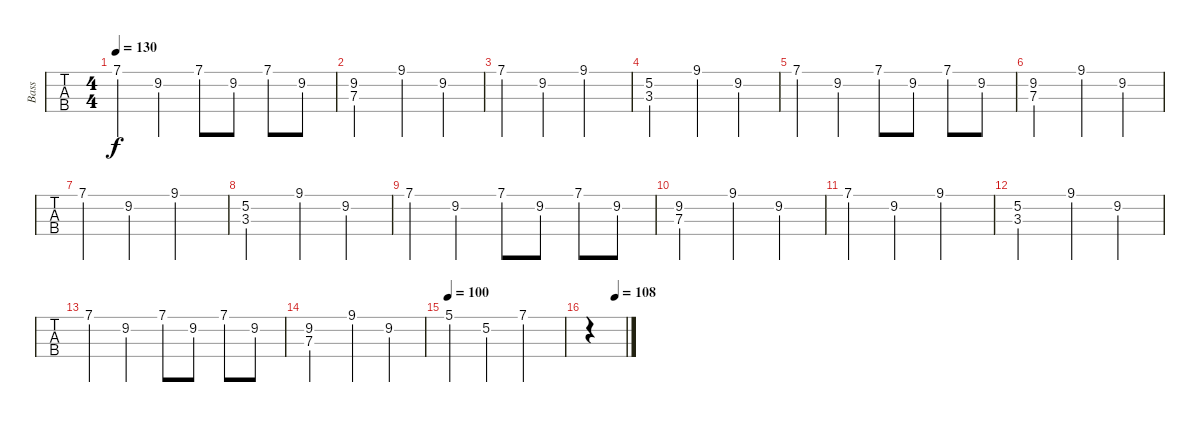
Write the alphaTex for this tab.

\track ("Bass" "Bass") {instrument electricbassfinger}
\staff {tabs}
\tuning (G2 D2 A1 E1) {hide}
\ts (4 4)
\tempo 130
\clef f4
\ks c
7.1.4{dy f} 9.2.4 7.1.8 9.2.8 7.1.8 9.2.8 |
(9.2 7.3).2 9.1.4 9.2.4 |
7.1.4 9.2.4 9.1.2 |
(5.2 3.3).2 9.1.4 9.2.4 |
7.1.4 9.2.4 7.1.8 9.2.8 7.1.8 9.2.8 |
(9.2 7.3).2 9.1.4 9.2.4 |
7.1.4 9.2.4 9.1.2 |
(5.2 3.3).2 9.1.4 9.2.4 |
7.1.4 9.2.4 7.1.8 9.2.8 7.1.8 9.2.8 |
(9.2 7.3).2 9.1.4 9.2.4 |
7.1.4 9.2.4 9.1.2 |
(5.2 3.3).2 9.1.4 9.2.4 |
7.1.4 9.2.4 7.1.8 9.2.8 7.1.8 9.2.8 |
(9.2 7.3).2 9.1.4 9.2.4 |
\tempo 100
5.1.4 5.2.4 7.1.2 |
\tempo (108 0.75)
